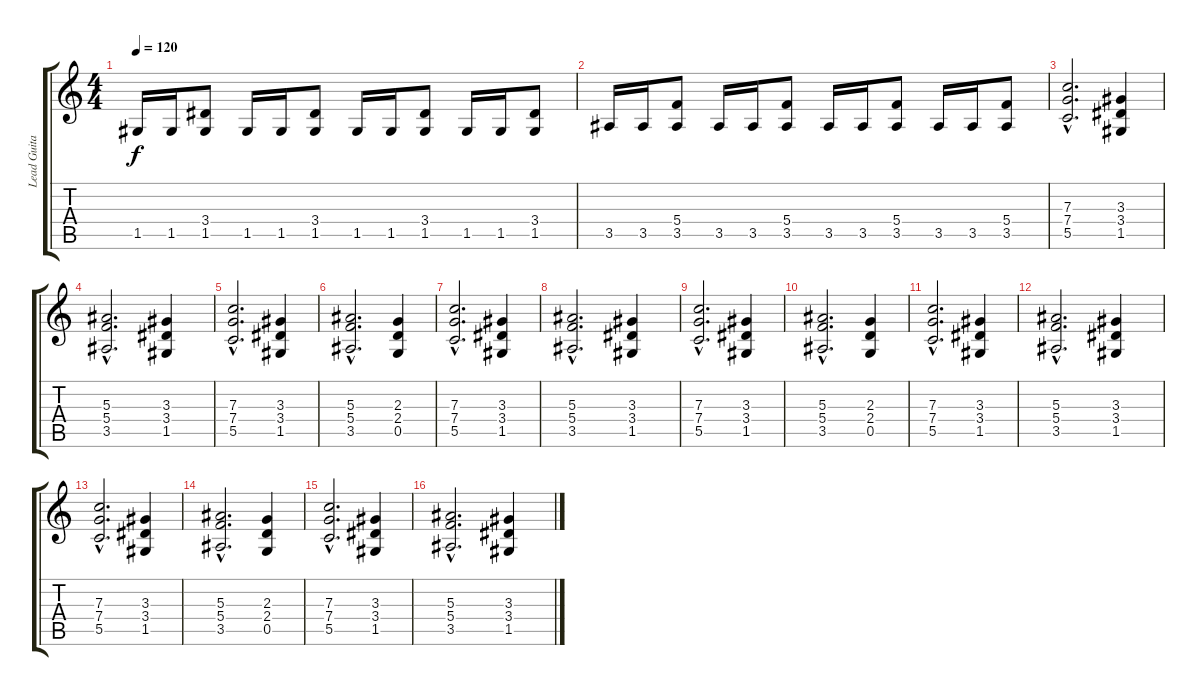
\track ("Lead Guitar" "Lead Guita") {instrument distortionguitar}
\staff {score tabs}
\tuning (D4 A3 F3 C3 G2 D2) {hide}
\ts (4 4)
\tempo 120
\clef g2
\ks c
1.5.16{dy f} 1.5.16 (3.4 1.5).8 1.5.16 1.5.16 (3.4 1.5).8 1.5.16 1.5.16 (3.4 1.5).8 1.5.16 1.5.16 (3.4 1.5).8 |
3.5.16 3.5.16 (5.4 3.5).8 3.5.16 3.5.16 (5.4 3.5).8 3.5.16 3.5.16 (5.4 3.5).8 3.5.16 3.5.16 (5.4 3.5).8 |
(7.3{hac} 7.4{hac} 5.5{hac}).2{d} (3.3 3.4 1.5).4 |
(5.3{hac} 5.4{hac} 3.5{hac}).2{d} (3.3 3.4 1.5).4 |
(7.3{hac} 7.4{hac} 5.5{hac}).2{d} (3.3 3.4 1.5).4 |
(5.3{hac} 5.4{hac} 3.5{hac}).2{d} (2.3 2.4 0.5).4 |
(7.3{hac} 7.4{hac} 5.5{hac}).2{d} (3.3 3.4 1.5).4 |
(5.3{hac} 5.4{hac} 3.5{hac}).2{d} (3.3 3.4 1.5).4 |
(7.3{hac} 7.4{hac} 5.5{hac}).2{d} (3.3 3.4 1.5).4 |
(5.3{hac} 5.4{hac} 3.5{hac}).2{d} (2.3 2.4 0.5).4 |
(7.3{hac} 7.4{hac} 5.5{hac}).2{d} (3.3 3.4 1.5).4 |
(5.3{hac} 5.4{hac} 3.5{hac}).2{d} (3.3 3.4 1.5).4 |
(7.3{hac} 7.4{hac} 5.5{hac}).2{d} (3.3 3.4 1.5).4 |
(5.3{hac} 5.4{hac} 3.5{hac}).2{d} (2.3 2.4 0.5).4 |
(7.3{hac} 7.4{hac} 5.5{hac}).2{d} (3.3 3.4 1.5).4 |
(5.3{hac} 5.4{hac} 3.5{hac}).2{d} (3.3 3.4 1.5).4
